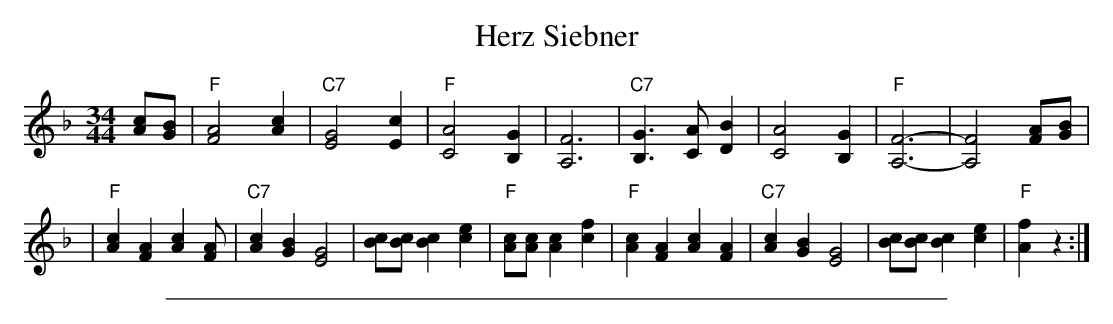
X:1
T: Herz Siebner
M: 34/44
L: 1/8
K: F
[cA][BG] \
| "F"[A4F4] [c2A2] | "C7"[G4E4] [c2E2] \
| "F"[A4C4] [G2B,2] | [F6A,6] \
| "C7"[G3B,3][AC][B2D2] | [A4C4][G2B,2] \
| "F"[F6-A,6-] | [F4A,4] [AF][BG] |
| "F"[c2A2][A2F2] [c2A2][A2F] | "C7"[c2A2][B2G2] [G4E4] \
| [cB][cB] [c2B2] [e2c2] | "F"[cA][cA][c2A2] [f2c2] \
| "F"[c2A2][A2F2] [c2A2][A2F2] | "C7"[c2A2][B2G2] [G4E4] \
| [cB][cB] [c2B2] [e2c2] | "F"[f2A2] z2 :|
